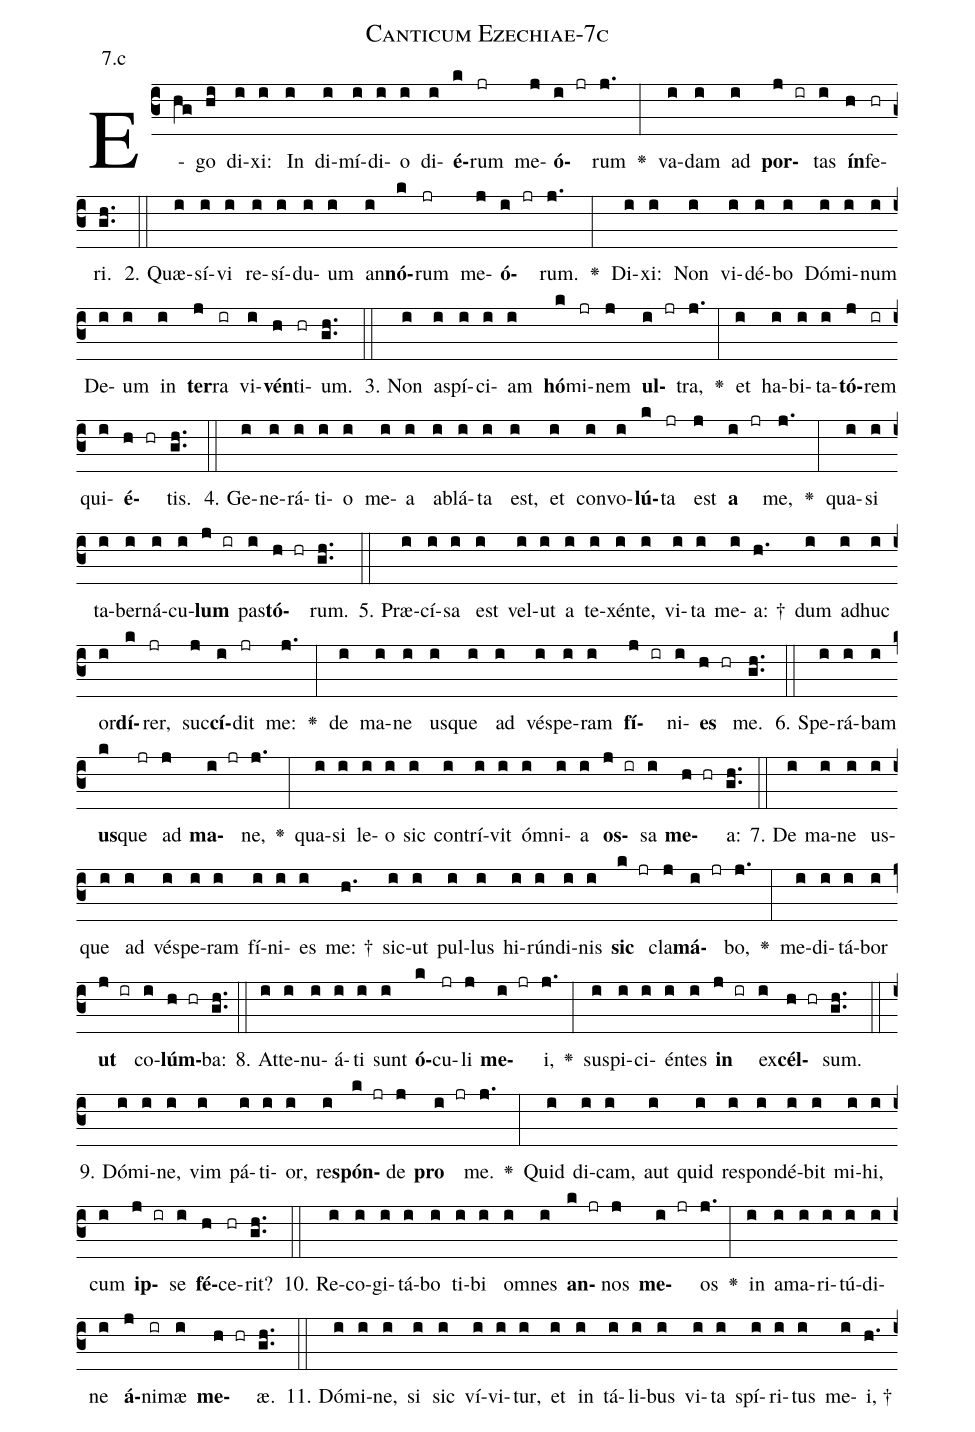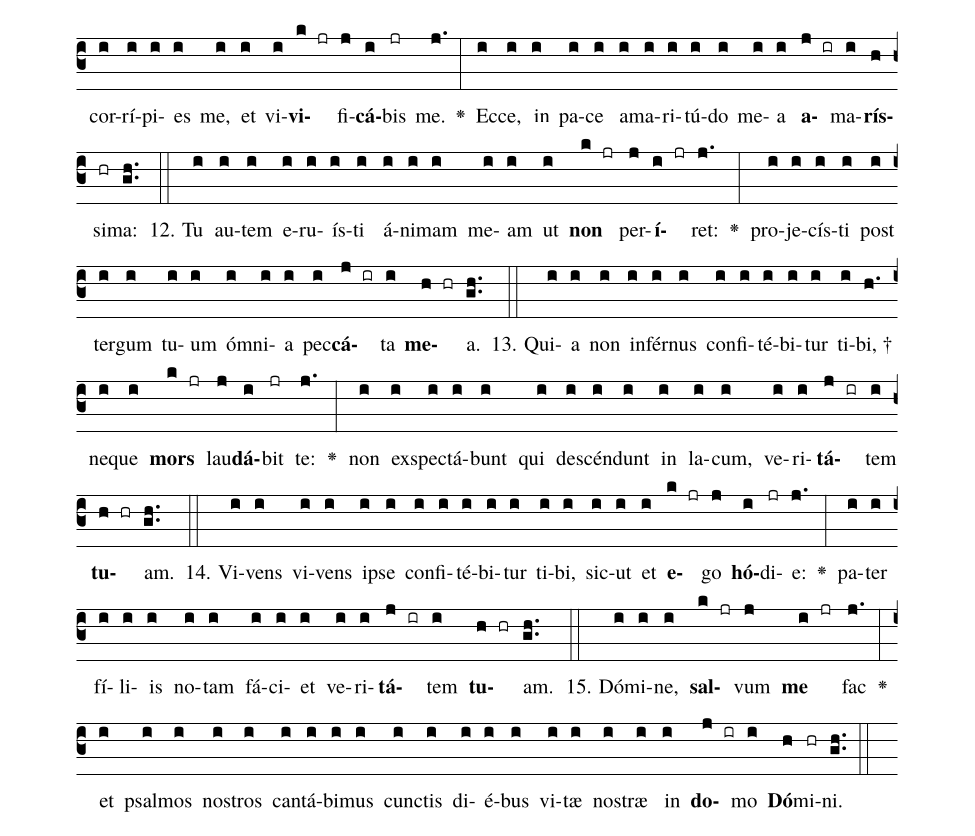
name: Canticum Ezechiae-7c;
annotation: 7.c;
%%
(c3)E(hg)go(hi) di(i)xi:(i) In(i) di(i)mí(i)di(i)o(i) di(i)<b>é</b>(k)rum(jr) me(j)<b>ó</b>(i jr)rum(j.) <v>\greheightstar</v>(:) va(i)dam(i) ad(i) <b>por</b>(j ir)tas(i) <b>ín</b>(h)fe(hr)ri.(gh..) (::)
2. Quæ(i)sí(i)vi(i) re(i)sí(i)du(i)um(i) an(i)<b>nó</b>(k)rum(jr) me(j)<b>ó</b>(i jr)rum.(j.) <v>\greheightstar</v>(:) Di(i)xi:(i) Non(i) vi(i)dé(i)bo(i) Dó(i)mi(i)num(i) De(i)um(i) in(i) <b>ter</b>(j)ra(ir) vi(i)<b>vén</b>(h)ti(hr)um.(gh..) (::)
3. Non(i) a(i)spí(i)ci(i)am(i) <b>hó</b>(k)mi(jr)nem(j) <b>ul</b>(i jr)tra,(j.) <v>\greheightstar</v>(:) et(i) ha(i)bi(i)ta(i)<b>tó</b>(j)rem(ir) qui(i)<b>é</b>(h hr)tis.(gh..) (::)
4. Ge(i)ne(i)rá(i)ti(i)o(i) me(i)a(i) ab(i)lá(i)ta(i) est,(i) et(i) con(i)vo(i)<b>lú</b>(k)ta(jr) est(j) <b>a</b>(i jr) me,(j.) <v>\greheightstar</v>(:) qua(i)si(i) ta(i)ber(i)ná(i)cu(i)<b>lum</b>(j ir) pas(i)<b>tó</b>(h hr)rum.(gh..) (::)
5. Præ(i)cí(i)sa(i) est(i) vel(i)ut(i) a(i) te(i)xén(i)te,(i) vi(i)ta(i) me(i)a: †(h.) dum(i) ad(i)huc(i) or(i)<b>dí</b>(k)rer,(jr) suc(j)<b>cí</b>(i)dit(jr) me:(j.) <v>\greheightstar</v>(:) de(i) ma(i)ne(i) us(i)que(i) ad(i) vés(i)pe(i)ram(i) <b>fí</b>(j ir)ni(i)<b>es</b>(h hr) me.(gh..) (::)
6. Spe(i)rá(i)bam(i) <b>us</b>(k)que(jr) ad(j) <b>ma</b>(i jr)ne,(j.) <v>\greheightstar</v>(:) qua(i)si(i) le(i)o(i) sic(i) con(i)trí(i)vit(i) óm(i)ni(i)a(i) <b>os</b>(j ir)sa(i) <b>me</b>(h hr)a:(gh..) (::)
7. De(i) ma(i)ne(i) us(i)que(i) ad(i) vés(i)pe(i)ram(i) fí(i)ni(i)es(i) me: †(h.) sic(i)ut(i) pul(i)lus(i) hi(i)rún(i)di(i)nis(i) <b>sic</b>(k jr) cla(j)<b>má</b>(i jr)bo,(j.) <v>\greheightstar</v>(:) me(i)di(i)tá(i)bor(i) <b>ut</b>(j ir) co(i)<b>lúm</b>(h hr)ba:(gh..) (::)
8. At(i)te(i)nu(i)á(i)ti(i) sunt(i) <b>ó</b>(k)cu(jr)li(j) <b>me</b>(i jr)i,(j.) <v>\greheightstar</v>(:) su(i)spi(i)ci(i)én(i)tes(i) <b>in</b>(j ir) ex(i)<b>cél</b>(h hr)sum.(gh..) (::)
9. Dó(i)mi(i)ne,(i) vim(i) pá(i)ti(i)or,(i) re(i)<b>spón</b>(k jr)de(j) <b>pro</b>(i jr) me.(j.) <v>\greheightstar</v>(:) Quid(i) di(i)cam,(i) aut(i) quid(i) re(i)spon(i)dé(i)bit(i) mi(i)hi,(i) cum(i) <b>ip</b>(j ir)se(i) <b>fé</b>(h)ce(hr)rit?(gh..) (::)
10. Re(i)co(i)gi(i)tá(i)bo(i) ti(i)bi(i) om(i)nes(i) <b>an</b>(k jr)nos(j) <b>me</b>(i jr)os(j.) <v>\greheightstar</v>(:) in(i) a(i)ma(i)ri(i)tú(i)di(i)ne(i) <b>á</b>(j)ni(ir)mæ(i) <b>me</b>(h hr)æ.(gh..) (::)
11. Dó(i)mi(i)ne,(i) si(i) sic(i) ví(i)vi(i)tur,(i) et(i) in(i) tá(i)li(i)bus(i) vi(i)ta(i) spí(i)ri(i)tus(i) me(i)i, †(h.) cor(i)rí(i)pi(i)es(i) me,(i) et(i) vi(i)<b>vi</b>(k jr)fi(j)<b>cá</b>(i)bis(jr) me.(j.) <v>\greheightstar</v>(:) Ec(i)ce,(i) in(i) pa(i)ce(i) a(i)ma(i)ri(i)tú(i)do(i) me(i)a(i) <b>a</b>(j ir)ma(i)<b>rís</b>(h)si(hr)ma:(gh..) (::)
12. Tu(i) au(i)tem(i) e(i)ru(i)ís(i)ti(i) á(i)ni(i)mam(i) me(i)am(i) ut(i) <b>non</b>(k jr) per(j)<b>í</b>(i jr)ret:(j.) <v>\greheightstar</v>(:) pro(i)je(i)cís(i)ti(i) post(i) ter(i)gum(i) tu(i)um(i) óm(i)ni(i)a(i) pec(i)<b>cá</b>(j ir)ta(i) <b>me</b>(h hr)a.(gh..) (::)
13. Qui(i)a(i) non(i) in(i)fér(i)nus(i) con(i)fi(i)té(i)bi(i)tur(i) ti(i)bi, †(h.) ne(i)que(i) <b>mors</b>(k jr) lau(j)<b>dá</b>(i)bit(jr) te:(j.) <v>\greheightstar</v>(:) non(i) ex(i)spec(i)tá(i)bunt(i) qui(i) de(i)scén(i)dunt(i) in(i) la(i)cum,(i) ve(i)ri(i)<b>tá</b>(j ir)tem(i) <b>tu</b>(h hr)am.(gh..) (::)
14. Vi(i)vens(i) vi(i)vens(i) ip(i)se(i) con(i)fi(i)té(i)bi(i)tur(i) ti(i)bi,(i) sic(i)ut(i) et(i) <b>e</b>(k jr)go(j) <b>hó</b>(i)di(jr)e:(j.) <v>\greheightstar</v>(:) pa(i)ter(i) fí(i)li(i)is(i) no(i)tam(i) fá(i)ci(i)et(i) ve(i)ri(i)<b>tá</b>(j ir)tem(i) <b>tu</b>(h hr)am.(gh..) (::)
15. Dó(i)mi(i)ne,(i) <b>sal</b>(k jr)vum(j) <b>me</b>(i jr) fac(j.) <v>\greheightstar</v>(:) et(i) psal(i)mos(i) nos(i)tros(i) can(i)tá(i)bi(i)mus(i) cunc(i)tis(i) di(i)é(i)bus(i) vi(i)tæ(i) nos(i)træ(i) in(i) <b>do</b>(j ir)mo(i) <b>Dó</b>(h)mi(hr)ni.(gh..) (::)
